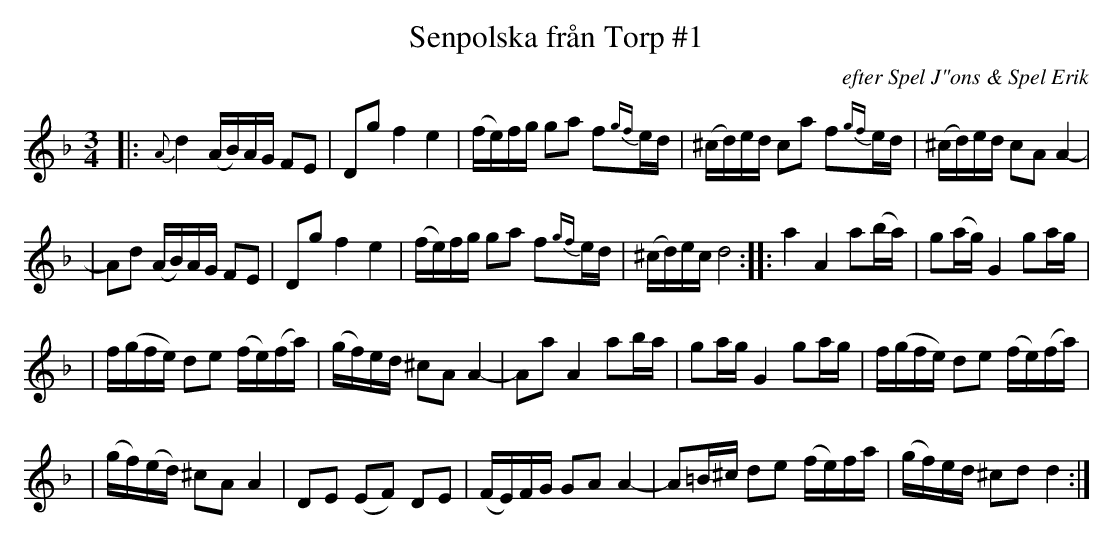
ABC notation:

X:1
T: Senpolska fr\aan Torp #1
O: efter Spel J"ons & Spel Erik
M: 3/4
L: 1/16
K: Dm
|: {A}d4 (AB)AG F2E2 \
| D2g2 f4 e4 \
| (fe)fg g2a2 f2{gf}ed \
| (^cd)ed c2a2 f2{gf}ed \
| (^cd)ed c2A2 A4- |
| A2d2 (AB)AG F2E2 \
| D2g2 f4 e4 \
| (fe)fg g2a2 f2{gf}ed \
| (^cd)ec d8 \
:: a4 A4 a2(ba) \
| g2(ag) G4 g2ag |
| f(gfe) d2e2 (fe)(fa) \
| (gf)ed ^c2A2 A4- \
| A2a2 A4 a2ba \
| g2ag G4 g2ag \
| f(gfe) d2e2 (fe)(fa) |
| (gf)(ed) ^c2A2 A4 \
| D2E2 (E2F2) D2E2 \
| (FE)FG G2A2 A4- \
| A2=B^c d2e2 (fe)fa \
| (gf)ed ^c2d2 d4 :|
